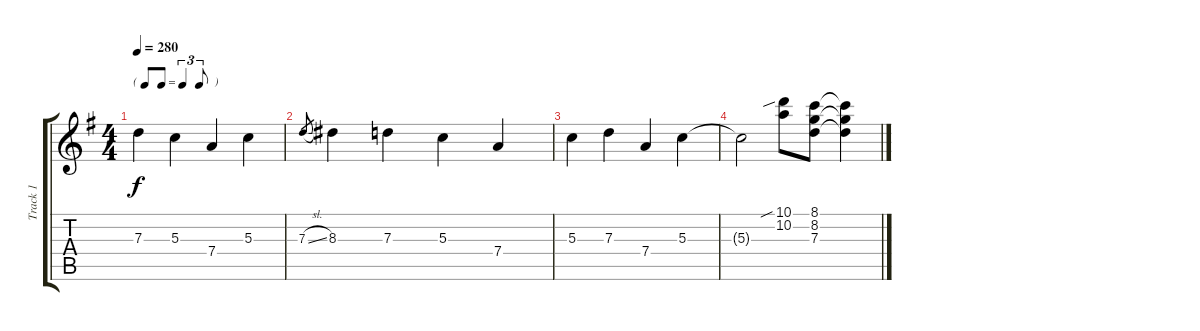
\track ("Track 1" "Track 1") {instrument acousticguitarsteel}
\staff {score tabs}
\tuning (E4 B3 G3 D3 A2 E2) {hide}
\ts (4 4)
\tf triplet8th
\tempo 280
\clef g2
\ks g
7.3.4{dy f} 5.3.4 7.4.4 5.3.4 |
7.3{sl}.8{gr} 8.3.4 7.3.4 5.3.4 7.4.4 |
5.3.4 7.3.4 7.4.4 5.3.4 |
5.3{t}.2 (10.1{sib} 10.2).8 (8.1 8.2 7.3).8 (8.1{t} 8.2{t} 7.3{t}).4
